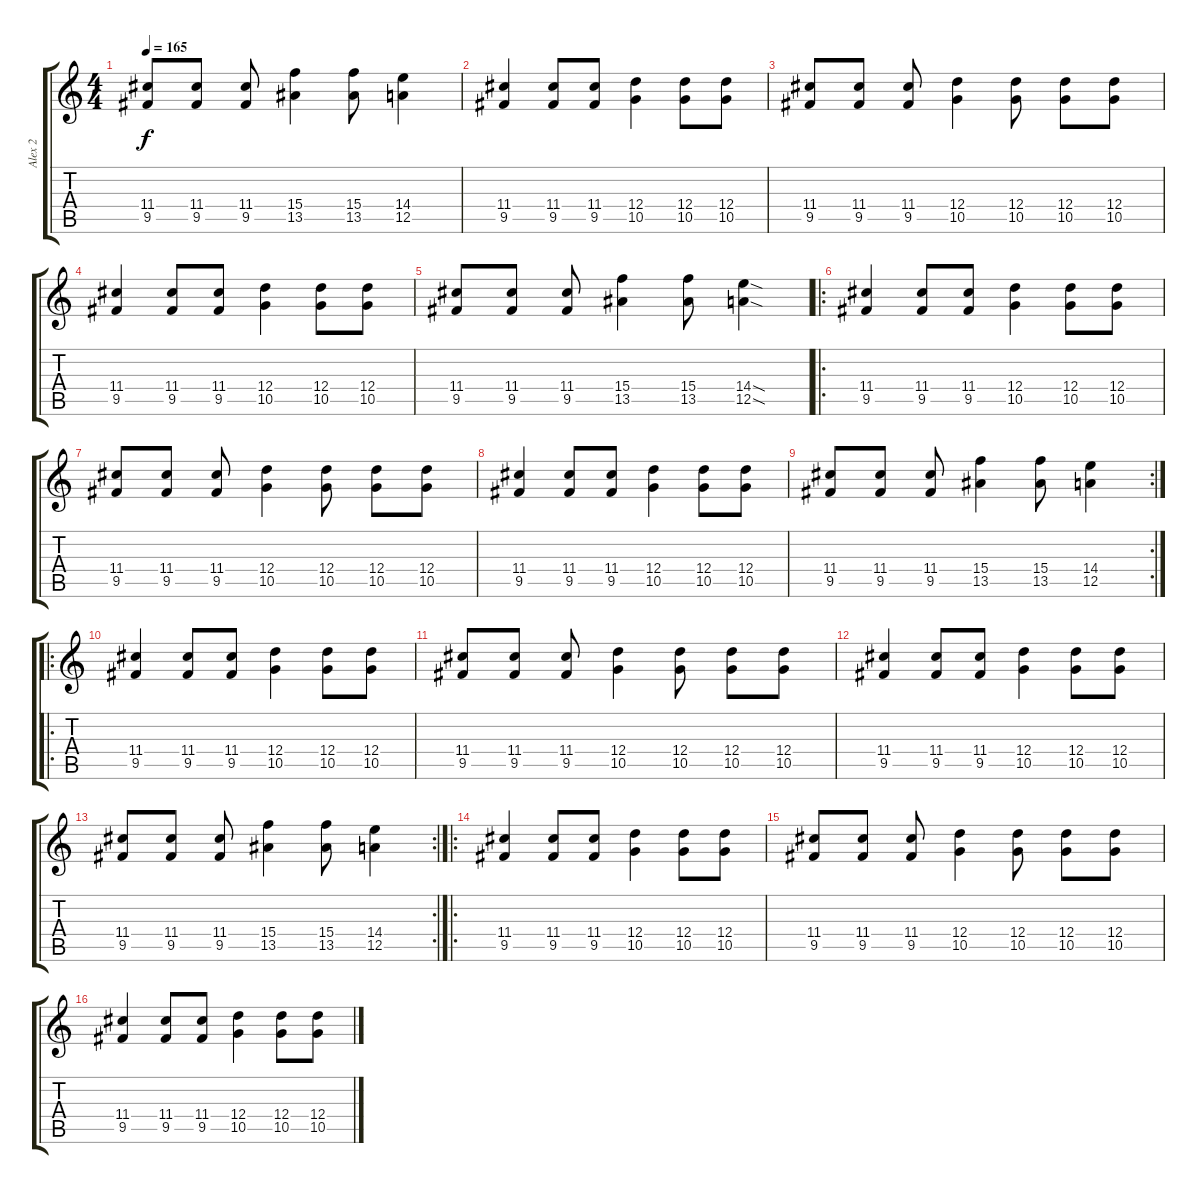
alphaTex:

\track ("Alex 2" "Alex 2") {instrument distortionguitar}
\staff {score tabs}
\tuning (E4 B3 G3 D3 A2 E2) {hide}
\ts (4 4)
\tempo 165
\clef g2
\ks c
(11.4 9.5).8{dy f} (11.4 9.5).8 (11.4 9.5).8 (15.4 13.5).4 (15.4 13.5).8 (14.4 12.5).4 |
(11.4 9.5).4 (11.4 9.5).8 (11.4 9.5).8 (12.4 10.5).4 (12.4 10.5).8 (12.4 10.5).8 |
(11.4 9.5).8 (11.4 9.5).8 (11.4 9.5).8 (12.4 10.5).4 (12.4 10.5).8 (12.4 10.5).8 (12.4 10.5).8 |
(11.4 9.5).4 (11.4 9.5).8 (11.4 9.5).8 (12.4 10.5).4 (12.4 10.5).8 (12.4 10.5).8 |
(11.4 9.5).8 (11.4 9.5).8 (11.4 9.5).8 (15.4 13.5).4 (15.4 13.5).8 (14.4{sod} 12.5{sod}).4 |
\ro
(11.4 9.5).4 (11.4 9.5).8 (11.4 9.5).8 (12.4 10.5).4 (12.4 10.5).8 (12.4 10.5).8 |
(11.4 9.5).8 (11.4 9.5).8 (11.4 9.5).8 (12.4 10.5).4 (12.4 10.5).8 (12.4 10.5).8 (12.4 10.5).8 |
(11.4 9.5).4 (11.4 9.5).8 (11.4 9.5).8 (12.4 10.5).4 (12.4 10.5).8 (12.4 10.5).8 |
\rc 2
(11.4 9.5).8 (11.4 9.5).8 (11.4 9.5).8 (15.4 13.5).4 (15.4 13.5).8 (14.4 12.5).4 |
\ro
(11.4 9.5).4 (11.4 9.5).8 (11.4 9.5).8 (12.4 10.5).4 (12.4 10.5).8 (12.4 10.5).8 |
(11.4 9.5).8 (11.4 9.5).8 (11.4 9.5).8 (12.4 10.5).4 (12.4 10.5).8 (12.4 10.5).8 (12.4 10.5).8 |
(11.4 9.5).4 (11.4 9.5).8 (11.4 9.5).8 (12.4 10.5).4 (12.4 10.5).8 (12.4 10.5).8 |
\rc 2
(11.4 9.5).8 (11.4 9.5).8 (11.4 9.5).8 (15.4 13.5).4 (15.4 13.5).8 (14.4 12.5).4 |
\ro
(11.4 9.5).4 (11.4 9.5).8 (11.4 9.5).8 (12.4 10.5).4 (12.4 10.5).8 (12.4 10.5).8 |
(11.4 9.5).8 (11.4 9.5).8 (11.4 9.5).8 (12.4 10.5).4 (12.4 10.5).8 (12.4 10.5).8 (12.4 10.5).8 |
(11.4 9.5).4 (11.4 9.5).8 (11.4 9.5).8 (12.4 10.5).4 (12.4 10.5).8 (12.4 10.5).8
